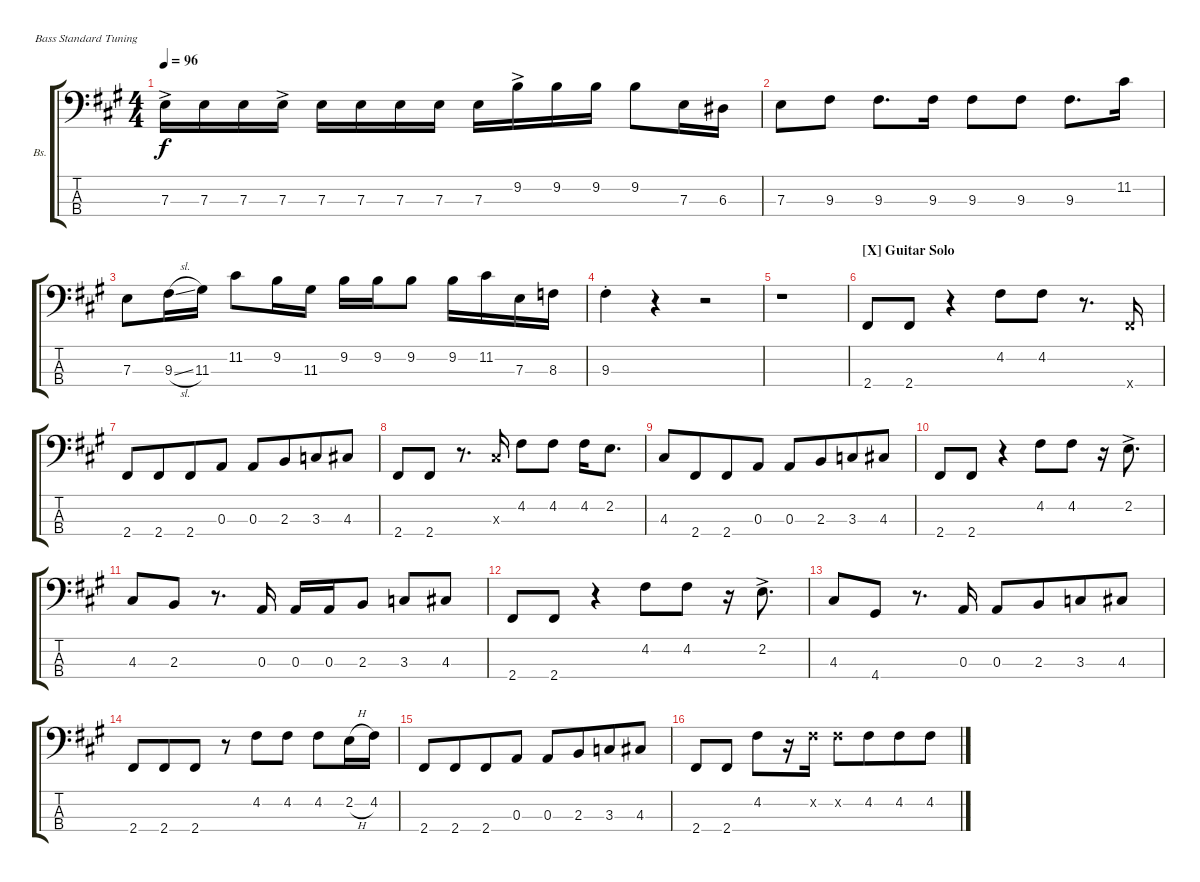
\defaultSystemsLayout 4
\bracketExtendMode groupsimilarinstruments
\firstSystemTrackNameOrientation horizontal
\otherSystemsTrackNameOrientation horizontal
\track ("Bass" "Bs.") {instrument electricbassfinger}
\staff {score tabs}
\tuning (G2 D2 A1 E1)
\ts (4 4)
\tempo 96
\clef f4
\ks a
7.3{ac}.16{dy f} 7.3.16 7.3.16 7.3{ac}.16 7.3.16 7.3.16 7.3.16 7.3.16 7.3.16 9.2{ac}.16 9.2.16 9.2.16 9.2.8 7.3.16 6.3.16 |
7.3.8 9.3.8 9.3.8{d} 9.3.16 9.3.8 9.3.8 9.3.8{d} 11.2.16 |
7.3.8 9.3{sl}.16 11.3.16 11.2.8 9.2.16 11.3.16 9.2.16 9.2.16 9.2.8 9.2.16 11.2.16 7.3.16 8.3.16 |
9.3{st}.4 r.4 r.2 |
r.1 |
\section ("X" "Guitar Solo")
2.4.8 2.4.8 r.4 4.2.8 4.2.8 r.8{d} 2.4{x}.16 |
2.4.8 2.4.8{beam merge} 2.4.8 0.3.8 0.3.8 2.3.8{beam merge} 3.3.8 4.3.8 |
2.4.8 2.4.8 r.8{d} 4.3{x}.16 4.2.8 4.2.8 4.2.16 2.2.8{d} |
4.3.8 2.4.8{beam merge} 2.4.8 0.3.8 0.3.8 2.3.8{beam merge} 3.3.8 4.3.8 |
2.4.8 2.4.8 r.4 4.2.8 4.2.8 r.16 2.2{ac}.8{d} |
4.3.8 2.3.8 r.8{d} 0.3.16 0.3.16 0.3.16 2.3.8 3.3.8 4.3.8 |
2.4.8 2.4.8 r.4 4.2.8 4.2.8 r.16 2.2{ac}.8{d} |
4.3.8 4.4.8 r.8{d} 0.3.16 0.3.8 2.3.8{beam merge} 3.3.8 4.3.8 |
2.4.8 2.4.8{beam merge} 2.4.8 r.8 4.2.8 4.2.8 4.2.8 2.2{h}.16 4.2.16 |
2.4.8 2.4.8{beam merge} 2.4.8 0.3.8 0.3.8 2.3.8{beam merge} 3.3.8 4.3.8 |
2.4.8 2.4.8 4.2.8 r.16 4.2{x}.16 4.2{x}.8 4.2.8{beam merge} 4.2.8 4.2.8
